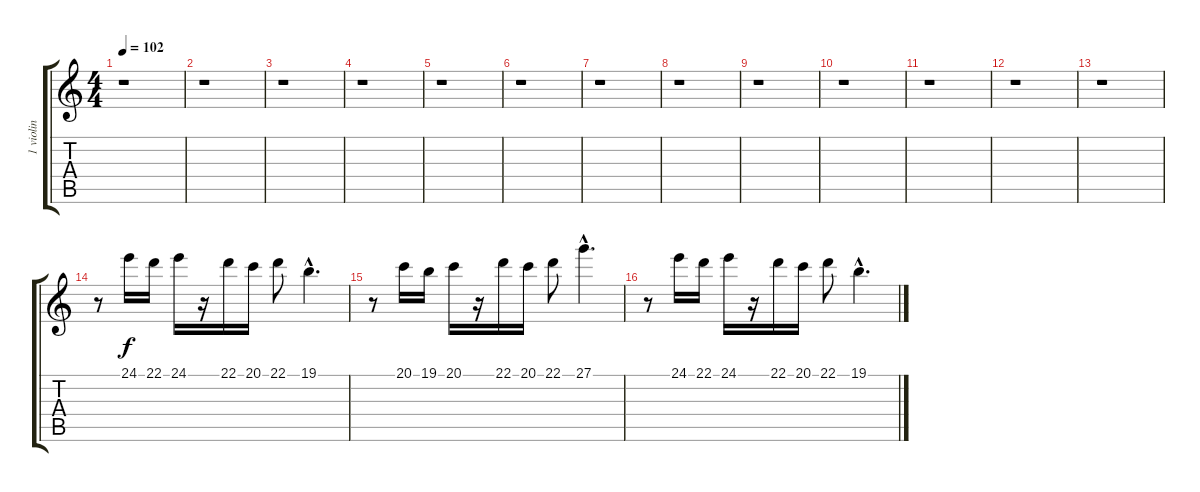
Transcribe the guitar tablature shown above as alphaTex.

\track ("1 violin" "1 violin") {instrument stringensemble1}
\staff {score tabs}
\tuning (E4 B3 G3 D3 A2 E2) {hide}
\ts (4 4)
\tempo 102
\clef g2
\ks c
r.1{dy f instrument stringensemble1} |
r.1 |
r.1 |
r.1 |
r.1 |
r.1 |
r.1 |
r.1 |
r.1 |
r.1 |
r.1 |
r.1 |
r.1 |
r.8 24.1.16 22.1.16 24.1.16 r.16 22.1.16 20.1.16 22.1.8 19.1{hac}.4{d} |
r.8 20.1.16 19.1.16 20.1.16 r.16 22.1.16 20.1.16 22.1.8 27.1{hac}.4{d} |
r.8 24.1.16 22.1.16 24.1.16 r.16 22.1.16 20.1.16 22.1.8 19.1{hac}.4{d}
